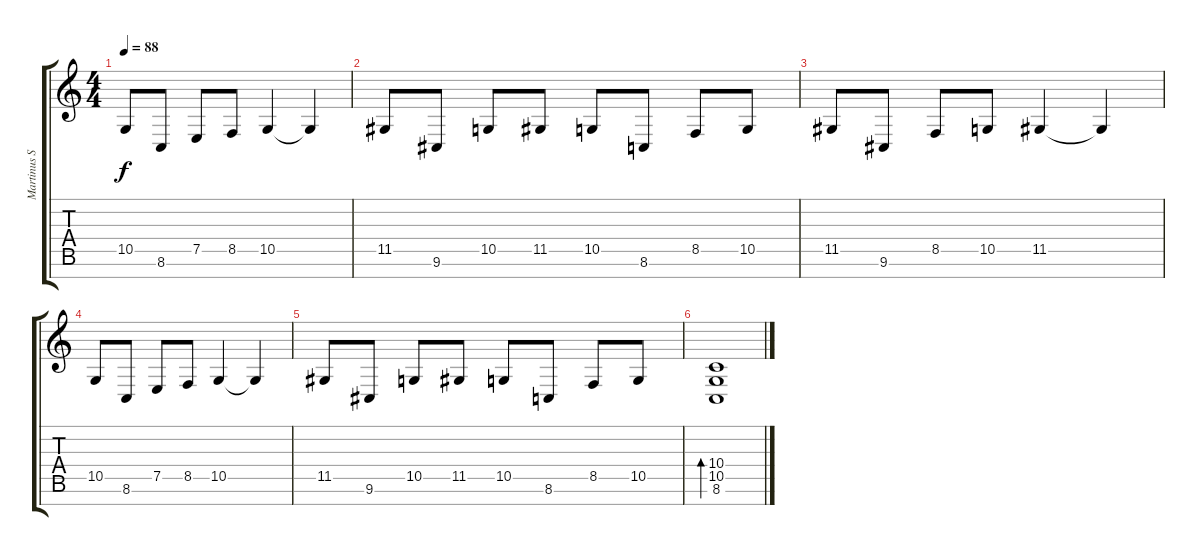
\track ("Martinus Spierenburg" "Martinus S") {instrument acousticgrandpiano}
\staff {score tabs}
\tuning (E4 B3 G3 D3 A2 E2 B1) {hide}
\ts (4 4)
\tempo 88
\clef g2
\ks c
10.5.8{dy f} 8.6.8 7.5.8 8.5.8 10.5.4 10.5{t}.4 |
11.5.8 9.6.8 10.5.8 11.5.8 10.5.8 8.6.8 8.5.8 10.5.8 |
11.5.8 9.6.8 8.5.8 10.5.8 11.5.4 11.5{t}.4 |
10.5.8 8.6.8 7.5.8 8.5.8 10.5.4 10.5{t}.4 |
11.5.8 9.6.8 10.5.8 11.5.8 10.5.8 8.6.8 8.5.8 10.5.8 |
(10.4 10.5 8.6).1{bd 480}
